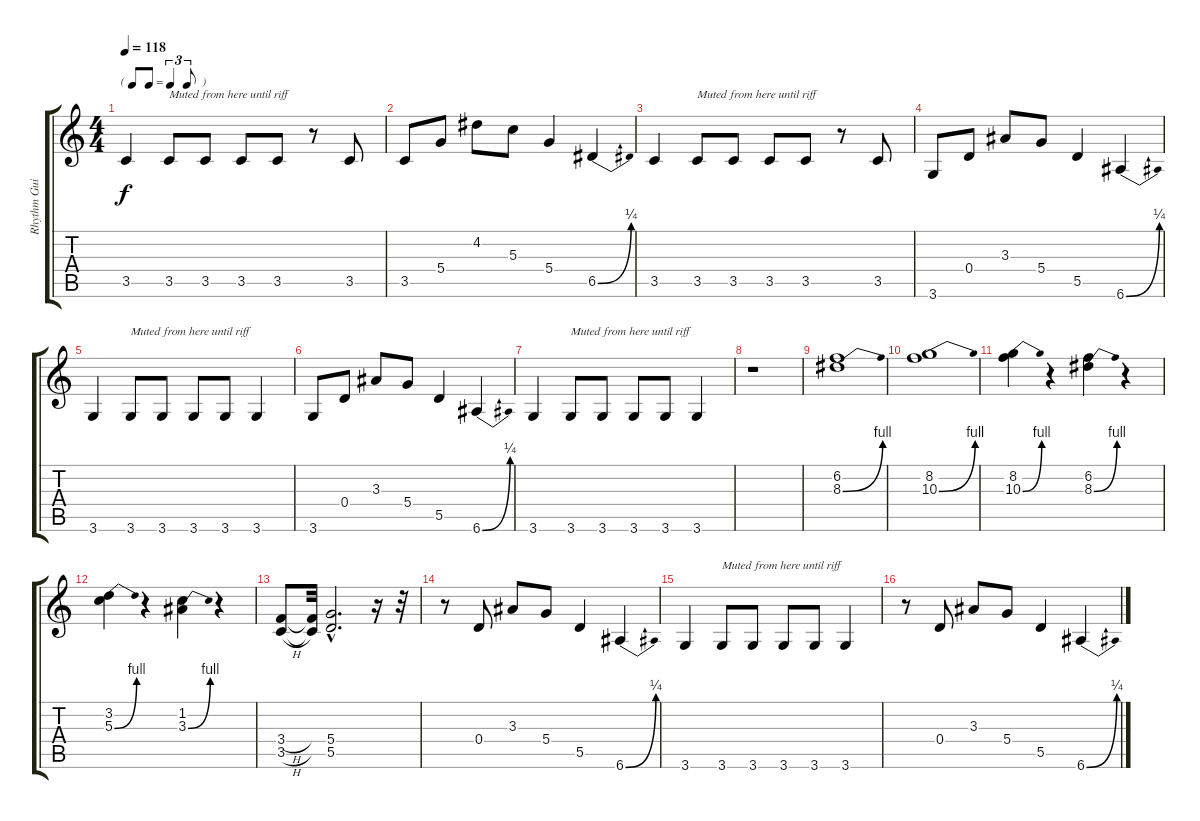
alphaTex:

\track ("Rhythm Guitar" "Rhythm Gui") {instrument overdrivenguitar}
\staff {score tabs}
\tuning (E4 B3 G3 D3 A2 E2) {hide}
\ts (4 4)
\tf triplet8th
\tempo 118
\clef g2
\ks c
3.5.4{dy f} 3.5.8{txt "Muted from here until riff"} 3.5.8 3.5.8 3.5.8 r.8 3.5.8 |
3.5.8 5.4.8 4.2.8 5.3.8 5.4.4 6.5{be (bend 0 0 60 1)}.4 |
3.5.4 3.5.8{txt "Muted from here until riff"} 3.5.8 3.5.8 3.5.8 r.8 3.5.8 |
3.6.8 0.4.8 3.3.8 5.4.8 5.5.4 6.6{be (bend 0 0 60 1)}.4 |
3.6.4 3.6.8{txt "Muted from here until riff"} 3.6.8 3.6.8 3.6.8 3.6.4 |
3.6.8 0.4.8 3.3.8 5.4.8 5.5.4 6.6{be (bend 0 0 60 1)}.4 |
3.6.4 3.6.8{txt "Muted from here until riff"} 3.6.8 3.6.8 3.6.8 3.6.4 |
r.1 |
(6.2 8.3{be (bend 0 0 60 4)}).1 |
(8.2 10.3{be (bend 0 0 60 4)}).1 |
(8.2 10.3{be (bend 0 0 60 4)}).4 r.4 (6.2 8.3{be (bend 0 0 60 4)}).4 r.4 |
(3.2 5.3{be (bend 0 0 60 4)}).4 r.4 (1.2 3.3{be (bend 0 0 60 4)}).4 r.4 |
(3.4{h} 3.5{h}).8 (3.4{t} 3.5{t}).32 (5.4{hac} 5.5{hac}).2{d} r.16 r.32 |
r.8 0.4.8 3.3.8 5.4.8 5.5.4 6.6{be (bend 0 0 60 1)}.4 |
3.6.4 3.6.8{txt "Muted from here until riff"} 3.6.8 3.6.8 3.6.8 3.6.4 |
r.8 0.4.8 3.3.8 5.4.8 5.5.4 6.6{be (bend 0 0 60 1)}.4
